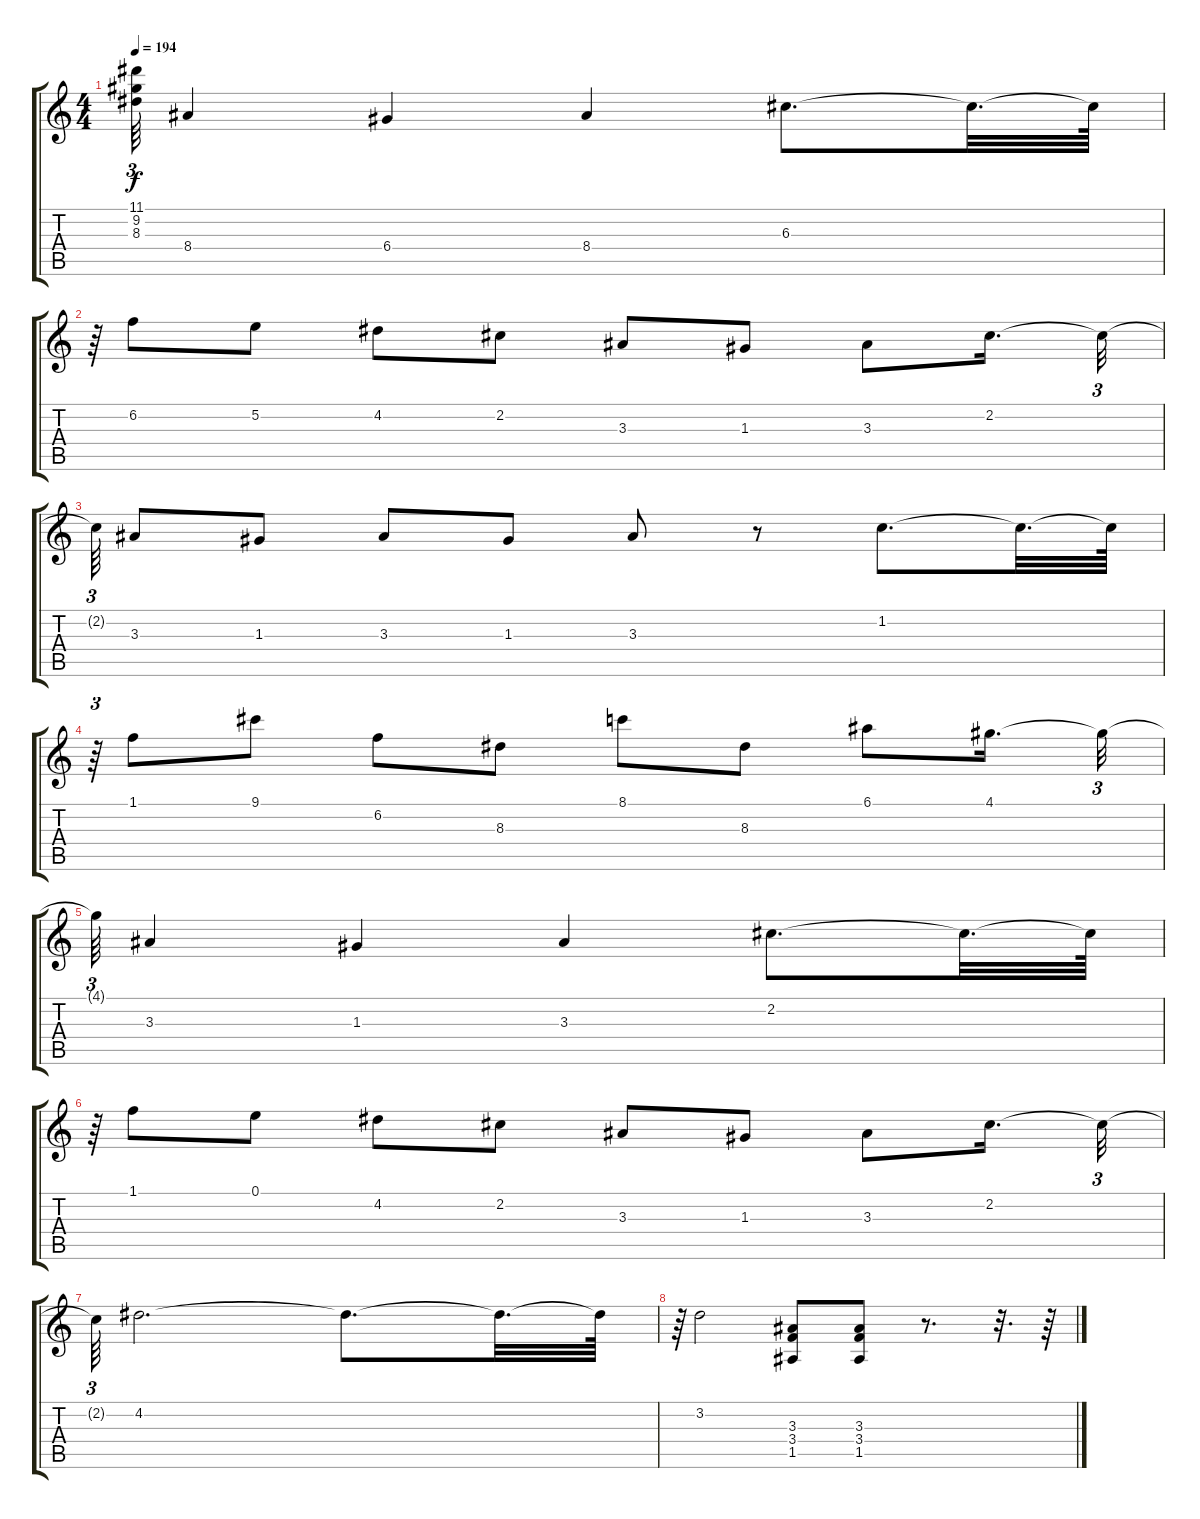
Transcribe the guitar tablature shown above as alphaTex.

\track "" {instrument distortionguitar}
\staff {score tabs}
\tuning (E4 B3 G3 D3 A2 E2) {hide}
\ts (4 4)
\tempo 194
\clef g2
\ks c
(11.1{t} 9.2{t} 8.3{t}).64{tu (3 2) dy f} 8.4.4 6.4.4 8.4.4 6.3.8{d} 6.3{t}.32{d} 6.3{t}.64 |
r.64{tu (3 2)} 6.2.8 5.2.8 4.2.8 2.2.8 3.3.8 1.3.8 3.3.8 2.2.16{d} 2.2{t}.32{tu (3 2)} |
2.2{t}.64{tu (3 2)} 3.3.8 1.3.8 3.3.8 1.3.8 3.3.8 r.8 1.2.8{d} 1.2{t}.32{d} 1.2{t}.64 |
r.64{tu (3 2)} 1.1.8 9.1.8 6.2.8 8.3.8 8.1.8 8.3.8 6.1.8 4.1.16{d} 4.1{t}.32{tu (3 2)} |
4.1{t}.64{tu (3 2)} 3.3.4 1.3.4 3.3.4 2.2.8{d} 2.2{t}.32{d} 2.2{t}.64 |
r.64{tu (3 2)} 1.1.8 0.1.8 4.2.8 2.2.8 3.3.8 1.3.8 3.3.8 2.2.16{d} 2.2{t}.32{tu (3 2)} |
2.2{t}.64{tu (3 2)} 4.2.2{d} 4.2{t}.8{d} 4.2{t}.32{d} 4.2{t}.64 |
r.64{tu (3 2)} 3.2.2 (3.3 3.4 1.5).8 (3.3 3.4 1.5).8 r.8{d} r.32{d} r.64
